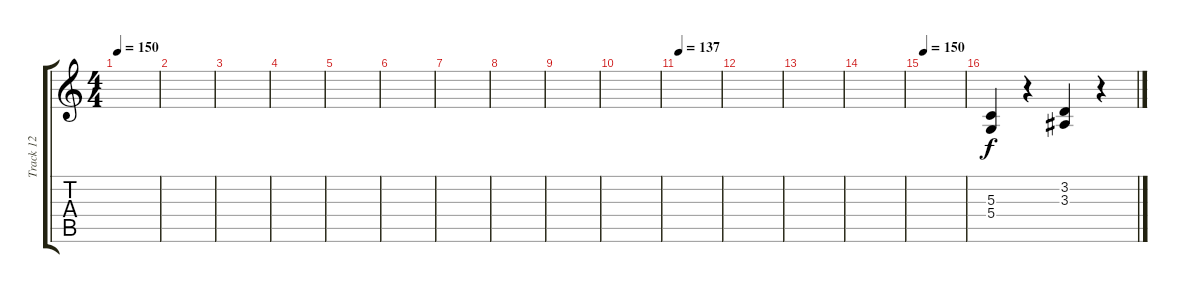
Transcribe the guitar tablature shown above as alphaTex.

\track ("Track 12" "Track 12") {instrument choiraahs}
\staff {score tabs}
\tuning (E4 B3 G3 D3 A2 E2) {hide}
\ts (4 4)
\tempo 150
\clef g2
\ks c
|
|
|
|
|
|
|
|
|
|
\tempo 137
|
|
|
|
\tempo 150
|
(5.3 5.4).4 r.4 (3.2 3.3).4 r.4
